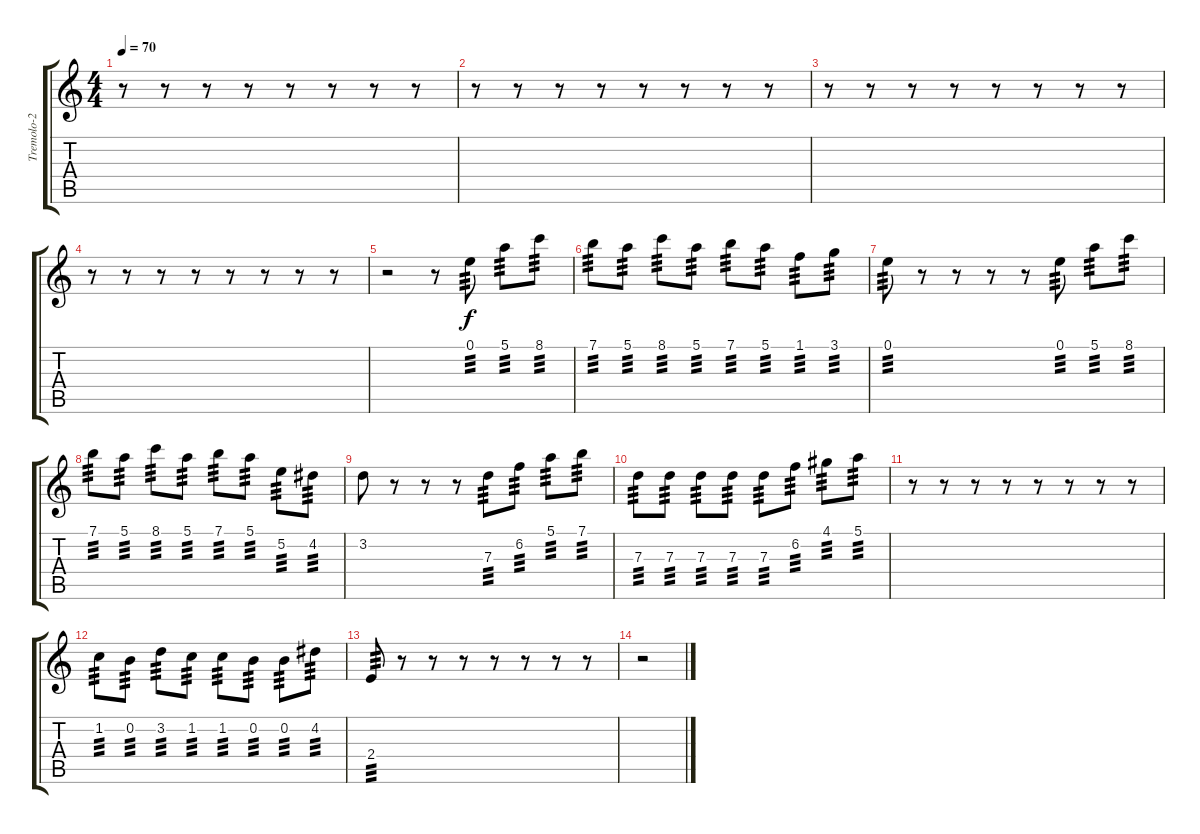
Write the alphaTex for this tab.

\track ("Tremolo-2 (for more Sound)" "Tremolo-2 ") {instrument acousticguitarnylon}
\staff {score tabs}
\tuning (E4 B3 G3 D3 A2 E2) {hide}
\ts (4 4)
\tempo 70
\clef g2
\ks c
r.8{dy f} r.8 r.8 r.8 r.8 r.8 r.8 r.8 |
r.8 r.8 r.8 r.8 r.8 r.8 r.8 r.8 |
r.8 r.8 r.8 r.8 r.8 r.8 r.8 r.8 |
r.8 r.8 r.8 r.8 r.8 r.8 r.8 r.8 |
r.2 r.8 0.1.8{tp 3} 5.1.8{tp 3} 8.1.8{tp 3} |
7.1.8{tp 3} 5.1.8{tp 3} 8.1.8{tp 3} 5.1.8{tp 3} 7.1.8{tp 3} 5.1.8{tp 3} 1.1.8{tp 3} 3.1.8{tp 3} |
0.1.8{tp 3} r.8 r.8 r.8 r.8 0.1.8{tp 3} 5.1.8{tp 3} 8.1.8{tp 3} |
7.1.8{tp 3} 5.1.8{tp 3} 8.1.8{tp 3} 5.1.8{tp 3} 7.1.8{tp 3} 5.1.8{tp 3} 5.2.8{tp 3} 4.2.8{tp 3} |
3.2.8 r.8 r.8 r.8 7.3.8{tp 3} 6.2.8{tp 3} 5.1.8{tp 3} 7.1.8{tp 3} |
7.3.8{tp 3} 7.3.8{tp 3} 7.3.8{tp 3} 7.3.8{tp 3} 7.3.8{tp 3} 6.2.8{tp 3} 4.1.8{tp 3} 5.1.8{tp 3} |
r.8 r.8 r.8 r.8 r.8 r.8 r.8 r.8 |
1.2.8{tp 3} 0.2.8{tp 3} 3.2.8{tp 3} 1.2.8{tp 3} 1.2.8{tp 3} 0.2.8{tp 3} 0.2.8{tp 3} 4.2.8{tp 3} |
2.4.8{tp 3} r.8 r.8 r.8 r.8 r.8 r.8 r.8 |
r.2
